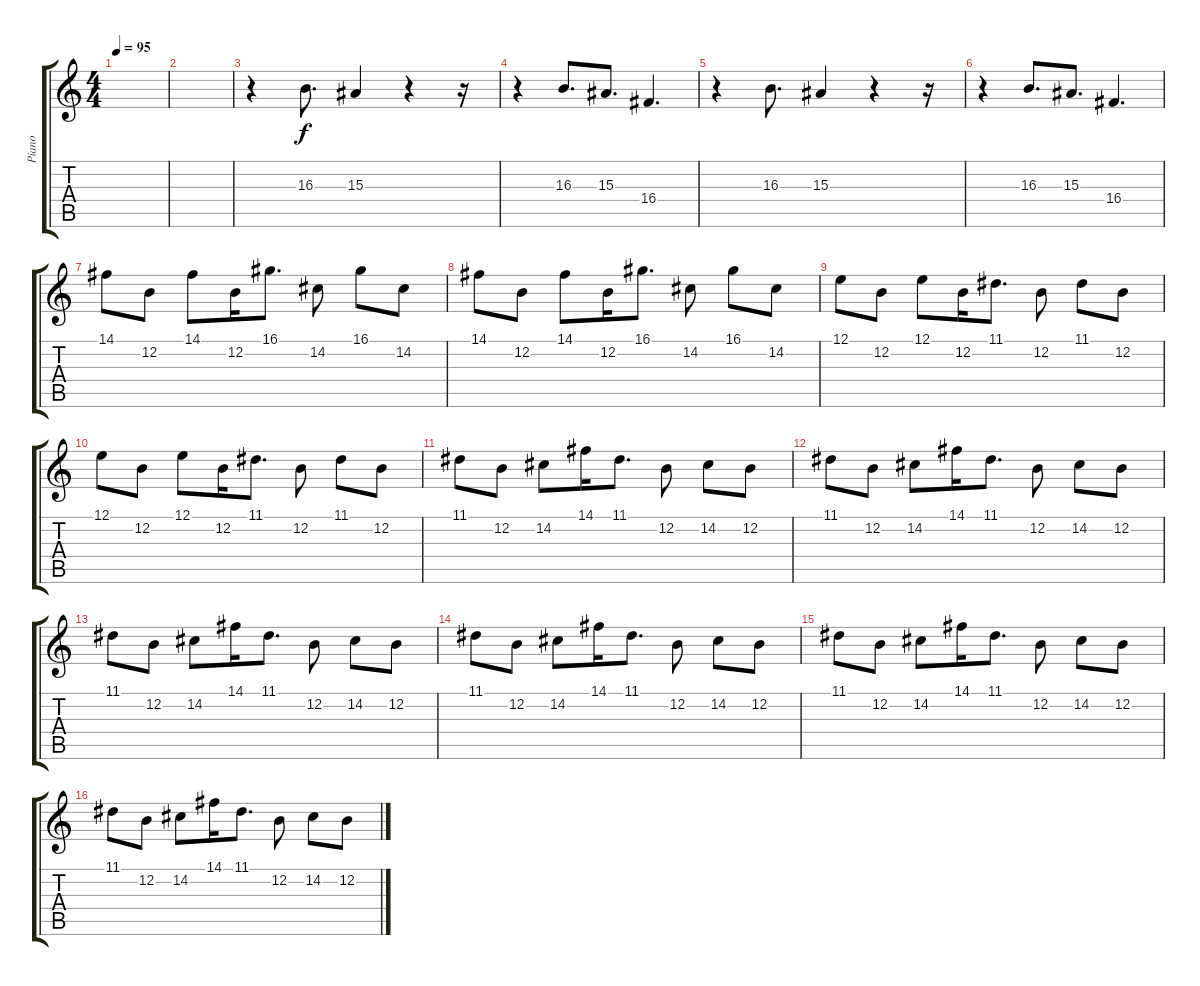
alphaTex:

\track ("Piano" "Piano") {instrument electricpiano2}
\staff {score tabs}
\tuning (E4 B3 G3 D3 A2 E2) {hide}
\ts (4 4)
\tempo 95
\clef g2
\ks c
|
|
r.4 16.3.8{d} 15.3.4 r.4 r.16 |
r.4 16.3.8{d} 15.3.8{d} 16.4.4{d} |
r.4 16.3.8{d} 15.3.4 r.4 r.16 |
r.4 16.3.8{d} 15.3.8{d} 16.4.4{d} |
14.1.8 12.2.8 14.1.8 12.2.16 16.1.8{d} 14.2.8 16.1.8 14.2.8 |
14.1.8 12.2.8 14.1.8 12.2.16 16.1.8{d} 14.2.8 16.1.8 14.2.8 |
12.1.8 12.2.8 12.1.8 12.2.16 11.1.8{d} 12.2.8 11.1.8 12.2.8 |
12.1.8 12.2.8 12.1.8 12.2.16 11.1.8{d} 12.2.8 11.1.8 12.2.8 |
11.1.8 12.2.8 14.2.8 14.1.16 11.1.8{d} 12.2.8 14.2.8 12.2.8 |
11.1.8 12.2.8 14.2.8 14.1.16 11.1.8{d} 12.2.8 14.2.8 12.2.8 |
11.1.8 12.2.8 14.2.8 14.1.16 11.1.8{d} 12.2.8 14.2.8 12.2.8 |
11.1.8 12.2.8 14.2.8 14.1.16 11.1.8{d} 12.2.8 14.2.8 12.2.8 |
11.1.8 12.2.8 14.2.8 14.1.16 11.1.8{d} 12.2.8 14.2.8 12.2.8 |
11.1.8 12.2.8 14.2.8 14.1.16 11.1.8{d} 12.2.8 14.2.8 12.2.8
